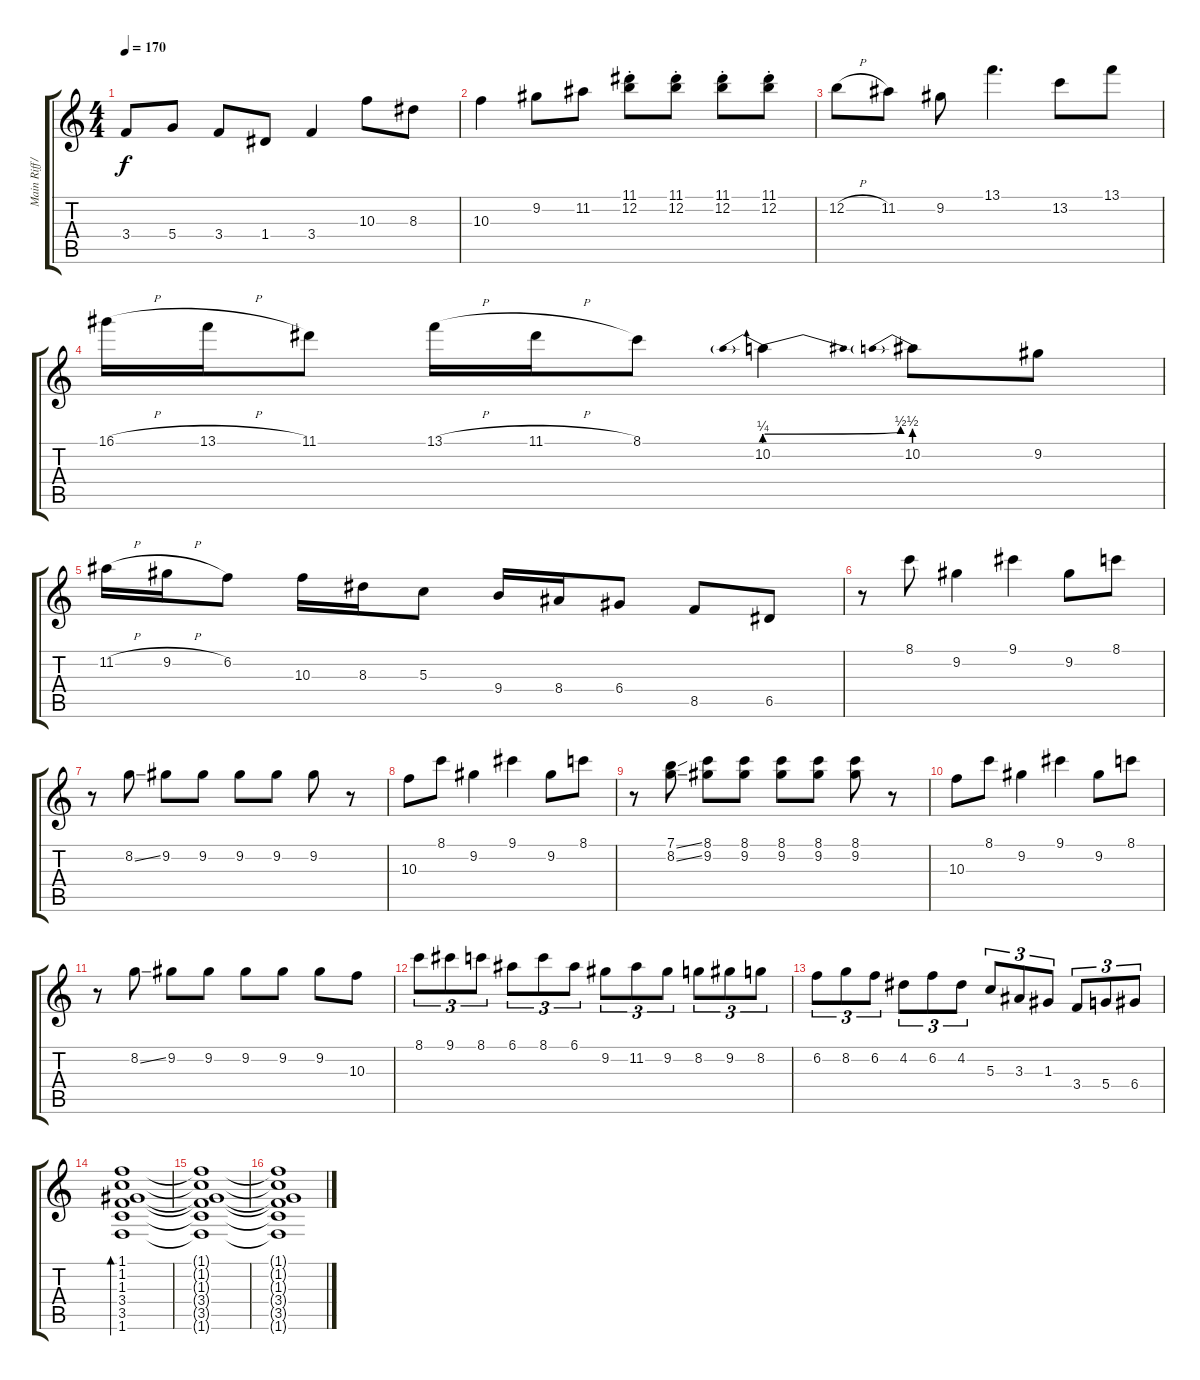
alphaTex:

\track ("Main Riff/Solo" "Main Riff/") {instrument overdrivenguitar}
\staff {score tabs}
\tuning (E4 B3 G3 D3 A2 E2) {hide}
\ts (4 4)
\tempo 170
\clef g2
\ks c
3.4.8{dy f} 5.4.8 3.4.8 1.4.8 3.4.4 10.3.8 8.3.8 |
10.3.4 9.2.8 11.2.8 (11.1{st} 12.2{st}).8 (11.1{st} 12.2{st}).8 (11.1{st} 12.2{st}).8 (11.1{st} 12.2{st}).8 |
12.2{h}.8 11.2.8 9.2.8 13.1.4{d} 13.2.8 13.1.8 |
16.1{h}.16 13.1{h}.16 11.1.8 13.1{h}.16 11.1{h}.16 8.1.8 10.2{be (prebendbend 0 1 60 2)}.4 10.2{be (prebend 0 2 60 2)}.8 9.2.8 |
11.2{h}.16 9.2{h}.16 6.2.8 10.3.16 8.3.16 5.3.8 9.4.16 8.4.16 6.4.8 8.5.8 6.5.8 |
r.8 8.1.8 9.2.4 9.1.4 9.2.8 8.1.8 |
r.8 8.2{ss}.8 9.2.8 9.2.8 9.2.8 9.2.8 9.2.8 r.8 |
10.3.8 8.1.8 9.2.4 9.1.4 9.2.8 8.1.8 |
r.8 (7.1{ss} 8.2{ss}).8 (8.1 9.2).8 (8.1 9.2).8 (8.1 9.2).8 (8.1 9.2).8 (8.1 9.2).8 r.8 |
10.3.8 8.1.8 9.2.4 9.1.4 9.2.8 8.1.8 |
r.8 8.2{ss}.8 9.2.8 9.2.8 9.2.8 9.2.8 9.2.8 10.3.8 |
8.1.8{tu (3 2)} 9.1.8{tu (3 2)} 8.1.8{tu (3 2)} 6.1.8{tu (3 2)} 8.1.8{tu (3 2)} 6.1.8{tu (3 2)} 9.2.8{tu (3 2)} 11.2.8{tu (3 2)} 9.2.8{tu (3 2)} 8.2.8{tu (3 2)} 9.2.8{tu (3 2)} 8.2.8{tu (3 2)} |
6.2.8{tu (3 2)} 8.2.8{tu (3 2)} 6.2.8{tu (3 2)} 4.2.8{tu (3 2)} 6.2.8{tu (3 2)} 4.2.8{tu (3 2)} 5.3.8{tu (3 2)} 3.3.8{tu (3 2)} 1.3.8{tu (3 2)} 3.4.8{tu (3 2)} 5.4.8{tu (3 2)} 6.4.8{tu (3 2)} |
(1.1 1.2 1.3 3.4 3.5 1.6).1{bd 240} |
(1.1{t} 1.2{t} 1.3{t} 3.4{t} 3.5{t} 1.6{t}).1 |
(1.1{t} 1.2{t} 1.3{t} 3.4{t} 3.5{t} 1.6{t}).1
